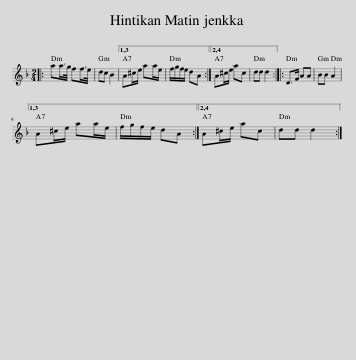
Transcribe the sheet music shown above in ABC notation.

X:1
L:1/8
M:2/4
I:linebreak $
K:Dmin
V:1 treble
V:1
|: aa/>g/ ff/>e/ | dc B2 |1,3 A^c/e/ aa/e/ | f/g/f/e/ dA :|2,4 A^c/e/ ac | %5
 dd d2 :: D>F AA | BB A2 |1,3$ A^c/e/ aa/e/ | f/g/f/e/ dA :|2,4 %10
 A^c/e/ ac | dd d2 :| %12
